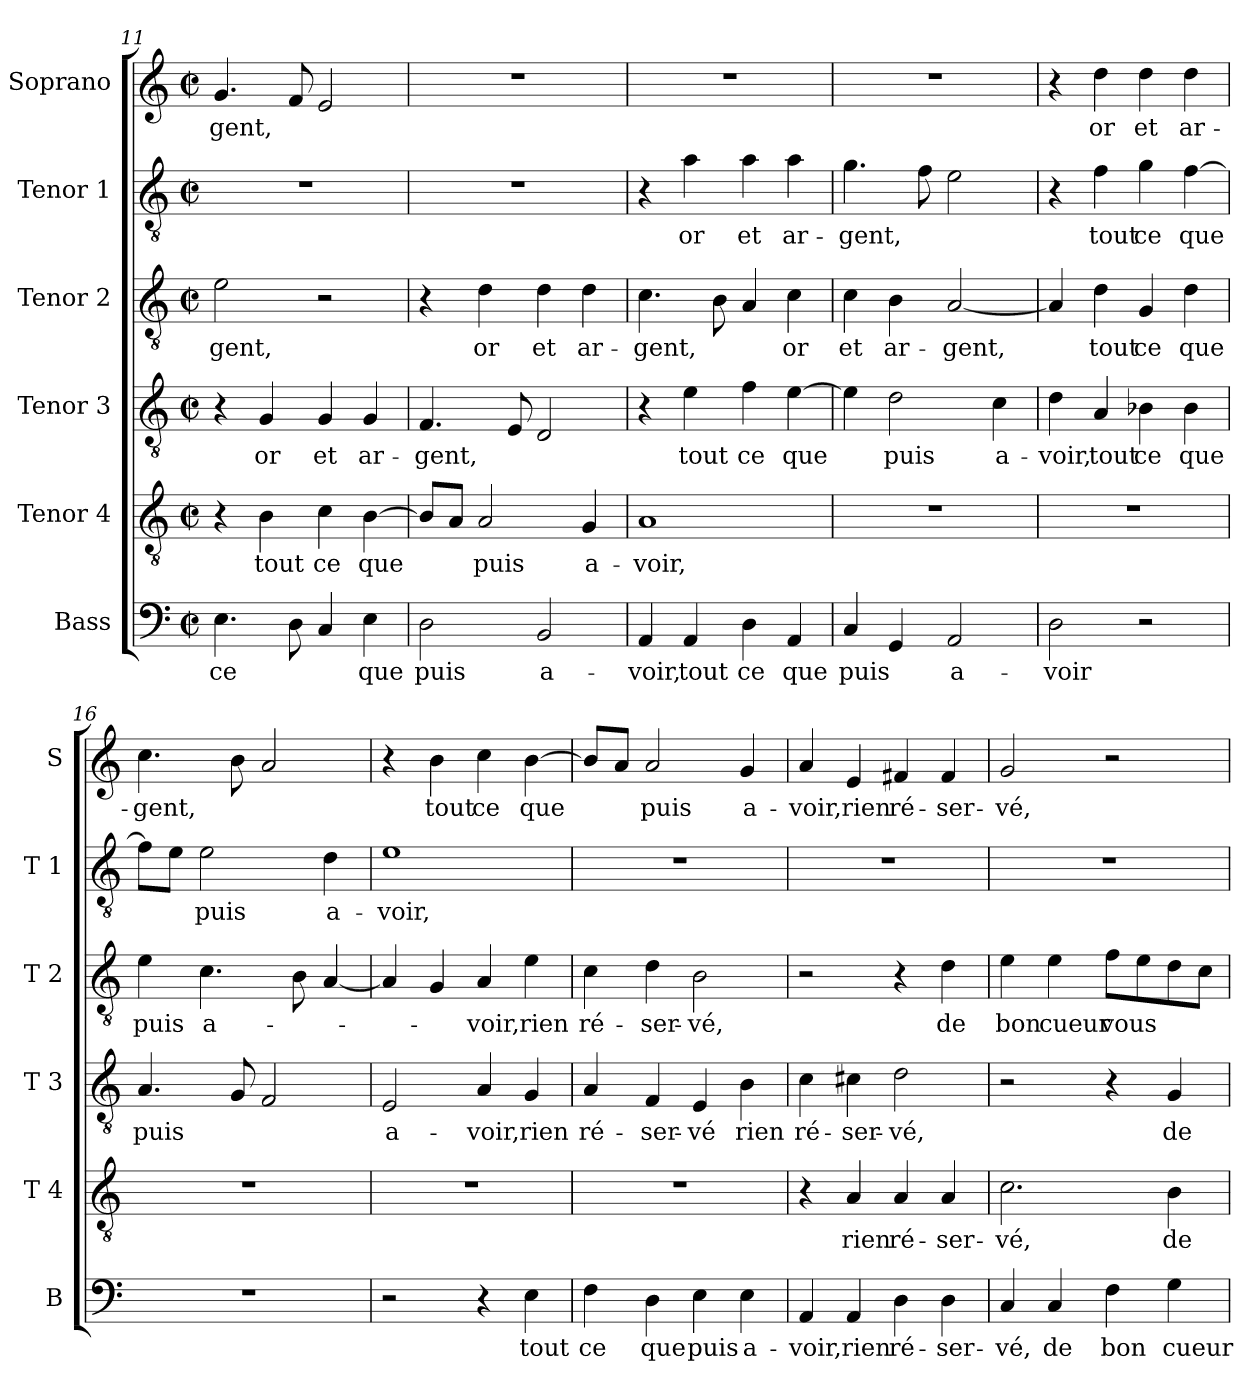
**kern	**text	**kern	**text	**kern	**text	**kern	**text	**kern	**text	**kern	**text
*part6	*part6	*part5	*part5	*part4	*part4	*part3	*part3	*part2	*part2	*part1	*part1
*staff6	*staff6	*staff5	*staff5	*staff4	*staff4	*staff3	*staff3	*staff2	*staff2	*staff1	*staff1
*I"Bass	*	*I"Tenor 4	*	*I"Tenor 3	*	*I"Tenor 2	*	*I"Tenor 1	*	*I"Soprano	*
*I'B	*	*I'T 4	*	*I'T 3	*	*I'T 2	*	*I'T 1	*	*I'S	*
*clefF4	*	*clefGv2	*	*clefGv2	*	*clefGv2	*	*clefGv2	*	*clefG2	*
*k[]	*	*k[]	*	*k[]	*	*k[]	*	*k[]	*	*k[]	*
*C:	*	*C:	*	*C:	*	*C:	*	*C:	*	*C:	*
*M2/2	*	*M2/2	*	*M2/2	*	*M2/2	*	*M2/2	*	*M2/2	*
*met(c|)	*	*met(c|)	*	*met(c|)	*	*met(c|)	*	*met(c|)	*	*met(c|)	*
=11	=11	=11	=11	=11	=11	=11	=11	=11	=11	=11	=11
4.E\	ce	4r	.	4r	.	2e\	-gent,	1r	.	4.g/	-gent,
.	.	4B\	tout	4G/	or	.	.	.	.	.	.
8D\	.	.	.	.	.	.	.	.	.	8f/	.
4C/	.	4c\	ce	4G/	et	2r	.	.	.	2e/	.
4E\	que	[4B\	que	4G/	ar-	.	.	.	.	.	.
!!LO:PB:g=z
=12	=12	=12	=12	=12	=12	=12	=12	=12	=12	=12	=12
2D\	puis	8B/L]	.	4.F/	-gent,	4r	.	1r	.	1r	.
.	.	8A/J	.	.	.	.	.	.	.	.	.
.	.	2A/	puis	.	.	4d\	or	.	.	.	.
.	.	.	.	8E/	.	.	.	.	.	.	.
2BB/	a-	.	.	2D/	.	4d\	et	.	.	.	.
.	.	4G/	a-	.	.	4d\	ar-	.	.	.	.
=13	=13	=13	=13	=13	=13	=13	=13	=13	=13	=13	=13
4AA/	-voir,	1A	-voir,	4r	.	4.c\	-gent,	4r	.	1r	.
4AA/	tout	.	.	4e\	tout	.	.	4a\	or	.	.
.	.	.	.	.	.	8B\	.	.	.	.	.
4D\	ce	.	.	4f\	ce	4A/	.	4a\	et	.	.
4AA/	que	.	.	[4e\	que	4c\	or	4a\	ar-	.	.
=14	=14	=14	=14	=14	=14	=14	=14	=14	=14	=14	=14
4C/	puis	1r	.	4e\]	.	4c\	et	4.g\	-gent,	1r	.
4GG/	.	.	.	2d\	puis	4B\	ar-	.	.	.	.
.	.	.	.	.	.	.	.	8f\	.	.	.
2AA/	a-	.	.	.	.	[2A/	-gent,	2e\	.	.	.
.	.	.	.	4c\	a-	.	.	.	.	.	.
=15	=15	=15	=15	=15	=15	=15	=15	=15	=15	=15	=15
2D\	-voir	1r	.	4d\	-voir,	4A/]	.	4r	.	4r	.
.	.	.	.	4A/	tout	4d\	tout	4f\	tout	4dd\	or
2r	.	.	.	4B-X\	ce	4G/	ce	4g\	ce	4dd\	et
.	.	.	.	4B-\	que	4d\	que	[4f\	que	4dd\	ar-
=16	=16	=16	=16	=16	=16	=16	=16	=16	=16	=16	=16
1r	.	1r	.	4.A/	puis	4e\	puis	8f\L]	.	4.cc\	-gent,
.	.	.	.	.	.	.	.	8e\J	.	.	.
.	.	.	.	.	.	4.c\	a-	2e\	puis	.	.
.	.	.	.	8G/	.	.	.	.	.	8b\	.
.	.	.	.	2F/	.	.	.	.	.	2a/	.
.	.	.	.	.	.	8B\	.	.	.	.	.
.	.	.	.	.	.	[4A/	.	4d\	a-	.	.
=17	=17	=17	=17	=17	=17	=17	=17	=17	=17	=17	=17
2r	.	1r	.	2E/	a-	4A/]	.	1e	-voir,	4r	.
.	.	.	.	.	.	4G/	.	.	.	4b\	tout
4r	.	.	.	4A/	-voir,	4A/	-voir,	.	.	4cc\	ce
4E\	tout	.	.	4G/	rien	4e\	rien	.	.	[4b\	que
!!LO:LB:g=z
=18	=18	=18	=18	=18	=18	=18	=18	=18	=18	=18	=18
4F\	ce	1r	.	4A/	ré-	4c\	ré-	1r	.	8b/L]	.
.	.	.	.	.	.	.	.	.	.	8a/J	.
4D\	que	.	.	4F/	-ser-	4d\	-ser-	.	.	2a/	puis
4E\	puis	.	.	4E/	-vé	2B\	-vé,	.	.	.	.
4E\	a-	.	.	4B\	rien	.	.	.	.	4g/	a-
=19	=19	=19	=19	=19	=19	=19	=19	=19	=19	=19	=19
4AA/	-voir,	4r	.	4c\	ré-	2r	.	1r	.	4a/	-voir,
4AA/	rien	4A/	rien	4c#X\	-ser-	.	.	.	.	4e/	rien
4D\	ré-	4A/	ré-	2d\	-vé,	4r	.	.	.	4f#X/	ré-
4D\	-ser-	4A/	-ser-	.	.	4d\	de	.	.	4f#/	-ser-
=20	=20	=20	=20	=20	=20	=20	=20	=20	=20	=20	=20
4C/	-vé,	2.c\	-vé,	2r	.	4e\	bon	1r	.	2g/	-vé,
4C/	de	.	.	.	.	4e\	cueur	.	.	.	.
4F\	bon	.	.	4r	.	8f\L	vous	.	.	2r	.
.	.	.	.	.	.	8e\	.	.	.	.	.
4G\	cueur	4B\	de	4G/	de-	8d\	.	.	.	.	.
.	.	.	.	.	.	8c\J	.	.	.	.	.
=	=	=	=	=	=	=	=	=	=	=	=
*-	*-	*-	*-	*-	*-	*-	*-	*-	*-	*-	*-
